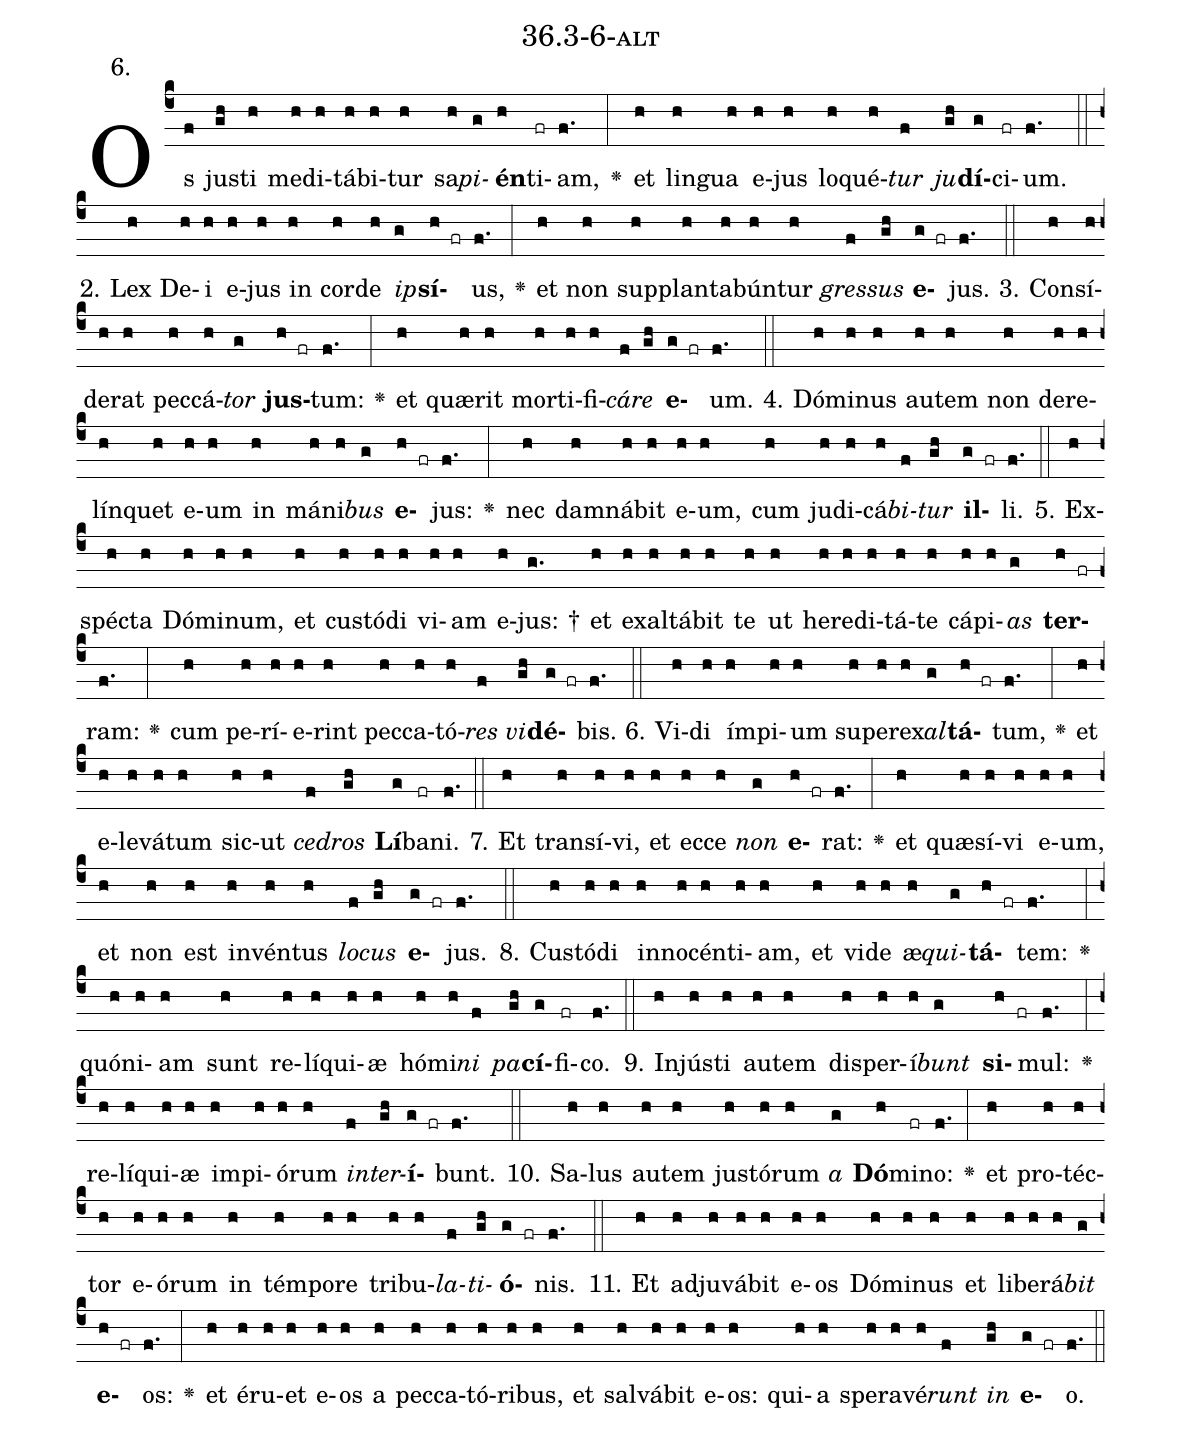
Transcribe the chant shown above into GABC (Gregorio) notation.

name: 36.3-6-alt;
annotation: 6.;
%%
(c4)Os(f) jus(gh)ti(h) me(h)di(h)tá(h)bi(h)tur(h) sa(h)<i>pi</i>(g)<b>én</b>(h)ti(fr)am,(f.) <v>\greheightstar</v>(:) et(h) lin(h)gua(h) e(h)jus(h) lo(h)qué(h)<i>tur</i>(f) <i>ju</i>(gh)<b>dí</b>(g)ci(fr)um.(f.) (::)
2. Lex(h) De(h)i(h) e(h)jus(h) in(h) cor(h)de(h) <i>ip</i>(g)<b>sí</b>(h fr)us,(f.) <v>\greheightstar</v>(:) et(h) non(h) sup(h)plan(h)ta(h)bún(h)tur(h) <i>gres</i>(f)<i>sus</i>(gh) <b>e</b>(g fr)jus.(f.) (::)
3. Con(h)sí(h)de(h)rat(h) pec(h)cá(h)<i>tor</i>(g) <b>jus</b>(h fr)tum:(f.) <v>\greheightstar</v>(:) et(h) quæ(h)rit(h) mor(h)ti(h)fi(h)<i>cá</i>(f)<i>re</i>(gh) <b>e</b>(g fr)um.(f.) (::)
4. Dó(h)mi(h)nus(h) au(h)tem(h) non(h) de(h)re(h)lín(h)quet(h) e(h)um(h) in(h) má(h)ni(h)<i>bus</i>(g) <b>e</b>(h fr)jus:(f.) <v>\greheightstar</v>(:) nec(h) dam(h)ná(h)bit(h) e(h)um,(h) cum(h) ju(h)di(h)cá(h)<i>bi</i>(f)<i>tur</i>(gh) <b>il</b>(g fr)li.(f.) (::)
5. Ex(h)spéc(h)ta(h) Dó(h)mi(h)num,(h) et(h) cus(h)tó(h)di(h) vi(h)am(h) e(h)jus: †(g.) et(h) ex(h)al(h)tá(h)bit(h) te(h) ut(h) he(h)re(h)di(h)tá(h)te(h) cá(h)pi(h)<i>as</i>(g) <b>ter</b>(h fr)ram:(f.) <v>\greheightstar</v>(:) cum(h) pe(h)rí(h)e(h)rint(h) pec(h)ca(h)tó(h)<i>res</i>(f) <i>vi</i>(gh)<b>dé</b>(g fr)bis.(f.) (::)
6. Vi(h)di(h) ím(h)pi(h)um(h) su(h)per(h)ex(h)<i>al</i>(g)<b>tá</b>(h fr)tum,(f.) <v>\greheightstar</v>(:) et(h) e(h)le(h)vá(h)tum(h) sic(h)ut(h) <i>ce</i>(f)<i>dros</i>(gh) <b>Lí</b>(g)ba(fr)ni.(f.) (::)
7. Et(h) trans(h)í(h)vi,(h) et(h) ec(h)ce(h) <i>non</i>(g) <b>e</b>(h fr)rat:(f.) <v>\greheightstar</v>(:) et(h) quæ(h)sí(h)vi(h) e(h)um,(h) et(h) non(h) est(h) in(h)vén(h)tus(h) <i>lo</i>(f)<i>cus</i>(gh) <b>e</b>(g fr)jus.(f.) (::)
8. Cus(h)tó(h)di(h) in(h)no(h)cén(h)ti(h)am,(h) et(h) vi(h)de(h) æ(h)<i>qui</i>(g)<b>tá</b>(h fr)tem:(f.) <v>\greheightstar</v>(:) quón(h)i(h)am(h) sunt(h) re(h)lí(h)qui(h)æ(h) hó(h)mi(h)<i>ni</i>(f) <i>pa</i>(gh)<b>cí</b>(g)fi(fr)co.(f.) (::)
9. In(h)jús(h)ti(h) au(h)tem(h) dis(h)per(h)í(h)<i>bunt</i>(g) <b>si</b>(h fr)mul:(f.) <v>\greheightstar</v>(:) re(h)lí(h)qui(h)æ(h) im(h)pi(h)ó(h)rum(h) <i>in</i>(f)<i>ter</i>(gh)<b>í</b>(g fr)bunt.(f.) (::)
10. Sa(h)lus(h) au(h)tem(h) jus(h)tó(h)rum(h) <i>a</i>(g) <b>Dó</b>(h)mi(fr)no:(f.) <v>\greheightstar</v>(:) et(h) pro(h)téc(h)tor(h) e(h)ó(h)rum(h) in(h) tém(h)po(h)re(h) tri(h)bu(h)<i>la</i>(f)<i>ti</i>(gh)<b>ó</b>(g fr)nis.(f.) (::)
11. Et(h) ad(h)ju(h)vá(h)bit(h) e(h)os(h) Dó(h)mi(h)nus(h) et(h) li(h)be(h)rá(h)<i>bit</i>(g) <b>e</b>(h fr)os:(f.) <v>\greheightstar</v>(:) et(h) é(h)ru(h)et(h) e(h)os(h) a(h) pec(h)ca(h)tó(h)ri(h)bus,(h) et(h) sal(h)vá(h)bit(h) e(h)os:(h) qui(h)a(h) spe(h)ra(h)vé(h)<i>runt</i>(f) <i>in</i>(gh) <b>e</b>(g fr)o.(f.) (::)
